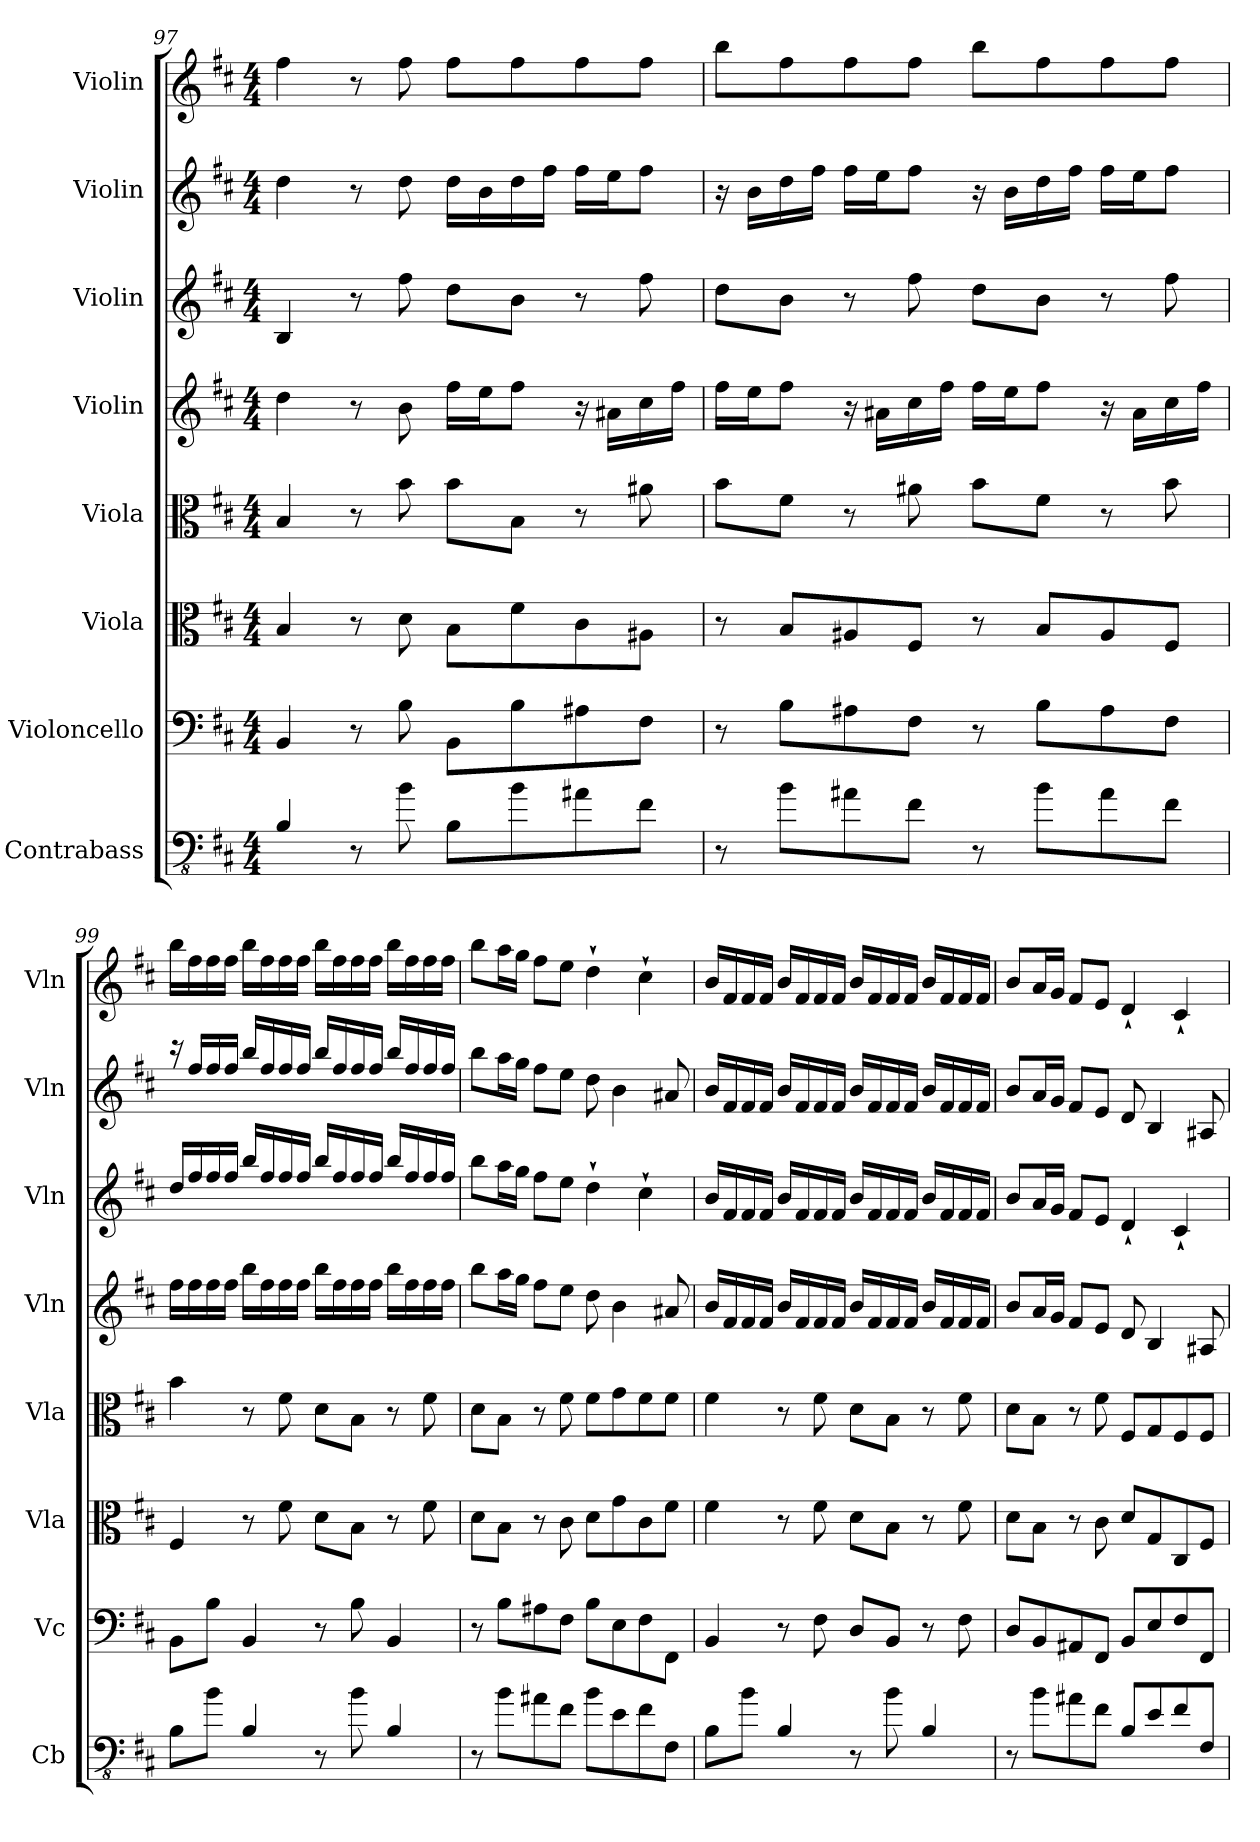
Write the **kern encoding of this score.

**kern	**kern	**kern	**kern	**kern	**kern	**kern	**kern
*part8	*part7	*part6	*part5	*part4	*part3	*part2	*part1
*staff8	*staff7	*staff6	*staff5	*staff4	*staff3	*staff2	*staff1
*I"Contrabass	*I"Violoncello	*I"Viola	*I"Viola	*I"Violin	*I"Violin	*I"Violin	*I"Violin
*I'Cb	*I'Vc	*I'Vla	*I'Vla	*I'Vln	*I'Vln	*I'Vln	*I'Vln
*clefFv4	*clefF4	*clefC3	*clefC3	*clefG2	*clefG2	*clefG2	*clefG2
*ITrd7c12	*	*	*	*	*	*	*
*k[f#c#]	*k[f#c#]	*k[f#c#]	*k[f#c#]	*k[f#c#]	*k[f#c#]	*k[f#c#]	*k[f#c#]
*M4/4	*M4/4	*M4/4	*M4/4	*M4/4	*M4/4	*M4/4	*M4/4
=97	=97	=97	=97	=97	=97	=97	=97
4BBB/	4BB/	4B/	4B/	4dd\	4B/	4dd\	4ff#\
8r	8r	8r	8r	8r	8r	8r	8r
8BB\	8B\	8d\	8b\	8b\	8ff#\	8dd\	8ff#\
8BBB\L	8BB\L	8B\L	8b\L	16ff#\LL	8dd\L	16dd\LL	8ff#\L
.	.	.	.	16ee\J	.	16b\	.
8BB\	8B\	8f#\	8B\J	8ff#\J	8b\J	16dd\	8ff#\
.	.	.	.	.	.	16ff#\JJ	.
8AA#X\	8A#X\	8c#\	8r	16r	8r	16ff#\LL	8ff#\
.	.	.	.	16a#X\LL	.	16ee\J	.
8FF#\J	8F#\J	8A#X\J	8a#X\	16cc#\	8ff#\	8ff#\J	8ff#\J
.	.	.	.	16ff#\JJ	.	.	.
!!LO:PB:g=z
=98	=98	=98	=98	=98	=98	=98	=98
8r	8r	8r	8b\L	16ff#\LL	8dd\L	16r	8bb\L
.	.	.	.	16ee\J	.	16b\LL	.
8BB\L	8B\L	8B/L	8f#\J	8ff#\J	8b\J	16dd\	8ff#\
.	.	.	.	.	.	16ff#\JJ	.
8AA#X\	8A#X\	8A#X/	8r	16r	8r	16ff#\LL	8ff#\
.	.	.	.	16a#X\LL	.	16ee\J	.
8FF#\J	8F#\J	8F#/J	8a#X\	16cc#\	8ff#\	8ff#\J	8ff#\J
.	.	.	.	16ff#\JJ	.	.	.
8r	8r	8r	8b\L	16ff#\LL	8dd\L	16r	8bb\L
.	.	.	.	16ee\J	.	16b\LL	.
8BB\L	8B\L	8B/L	8f#\J	8ff#\J	8b\J	16dd\	8ff#\
.	.	.	.	.	.	16ff#\JJ	.
8AA#\	8A#\	8A#/	8r	16r	8r	16ff#\LL	8ff#\
.	.	.	.	16a#\LL	.	16ee\J	.
8FF#\J	8F#\J	8F#/J	8b\	16cc#\	8ff#\	8ff#\J	8ff#\J
.	.	.	.	16ff#\JJ	.	.	.
=99	=99	=99	=99	=99	=99	=99	=99
8BBB\L	8BB\L	4F#/	4b\	16ff#\LL	16dd/LL	16rccc	16bb\LL
.	.	.	.	16ff#\	16ff#/	16ff#/LL	16ff#\
8BB\J	8B\J	.	.	16ff#\	16ff#/	16ff#/	16ff#\
.	.	.	.	16ff#\JJ	16ff#/JJ	16ff#/JJ	16ff#\JJ
4BBB/	4BB/	8r	8r	16bb\LL	16bb/LL	16bb/LL	16bb\LL
.	.	.	.	16ff#\	16ff#/	16ff#/	16ff#\
.	.	8f#\	8f#\	16ff#\	16ff#/	16ff#/	16ff#\
.	.	.	.	16ff#\JJ	16ff#/JJ	16ff#/JJ	16ff#\JJ
8r	8r	8d\L	8d\L	16bb\LL	16bb/LL	16bb/LL	16bb\LL
.	.	.	.	16ff#\	16ff#/	16ff#/	16ff#\
8BB\	8B\	8B\J	8B\J	16ff#\	16ff#/	16ff#/	16ff#\
.	.	.	.	16ff#\JJ	16ff#/JJ	16ff#/JJ	16ff#\JJ
4BBB/	4BB/	8r	8r	16bb\LL	16bb/LL	16bb/LL	16bb\LL
.	.	.	.	16ff#\	16ff#/	16ff#/	16ff#\
.	.	8f#\	8f#\	16ff#\	16ff#/	16ff#/	16ff#\
.	.	.	.	16ff#\JJ	16ff#/JJ	16ff#/JJ	16ff#\JJ
=100	=100	=100	=100	=100	=100	=100	=100
8r	8r	8d\L	8d\L	8bb\L	8bb\L	8bb\L	8bb\L
8BB\L	8B\L	8B\J	8B\J	16aa\L	16aa\L	16aa\L	16aa\L
.	.	.	.	16gg\JJ	16gg\JJ	16gg\JJ	16gg\JJ
8AA#X\	8A#X\	8r	8r	8ff#\L	8ff#\L	8ff#\L	8ff#\L
8FF#\J	8F#\J	8c#\	8f#\	8ee\J	8ee\J	8ee\J	8ee\J
8BB\L	8B\L	8d\L	8f#\L	8dd\	4dd`\	8dd\	4dd`\
8EE\	8E\	8g\	8g\	4b\	.	4b\	.
8FF#\	8F#\	8c#\	8f#\	.	4cc#`\	.	4cc#`\
8FFF#\J	8FF#\J	8f#\J	8f#\J	8a#X/	.	8a#X/	.
!!LO:PB:g=z
=101	=101	=101	=101	=101	=101	=101	=101
8BBB\L	4BB/	4f#\	4f#\	16b/LL	16b/LL	16b/LL	16b/LL
.	.	.	.	16f#/	16f#/	16f#/	16f#/
8BB\J	.	.	.	16f#/	16f#/	16f#/	16f#/
.	.	.	.	16f#/JJ	16f#/JJ	16f#/JJ	16f#/JJ
4BBB/	8r	8r	8r	16b/LL	16b/LL	16b/LL	16b/LL
.	.	.	.	16f#/	16f#/	16f#/	16f#/
.	8F#\	8f#\	8f#\	16f#/	16f#/	16f#/	16f#/
.	.	.	.	16f#/JJ	16f#/JJ	16f#/JJ	16f#/JJ
8r	8D/L	8d\L	8d\L	16b/LL	16b/LL	16b/LL	16b/LL
.	.	.	.	16f#/	16f#/	16f#/	16f#/
8BB\	8BB/J	8B\J	8B\J	16f#/	16f#/	16f#/	16f#/
.	.	.	.	16f#/JJ	16f#/JJ	16f#/JJ	16f#/JJ
4BBB/	8r	8r	8r	16b/LL	16b/LL	16b/LL	16b/LL
.	.	.	.	16f#/	16f#/	16f#/	16f#/
.	8F#\	8f#\	8f#\	16f#/	16f#/	16f#/	16f#/
.	.	.	.	16f#/JJ	16f#/JJ	16f#/JJ	16f#/JJ
=102	=102	=102	=102	=102	=102	=102	=102
8r	8D/L	8d\L	8d\L	8b/L	8b/L	8b/L	8b/L
8BB\L	8BB/	8B\J	8B\J	16a/L	16a/L	16a/L	16a/L
.	.	.	.	16g/JJ	16g/JJ	16g/JJ	16g/JJ
8AA#X\	8AA#X/	8r	8r	8f#/L	8f#/L	8f#/L	8f#/L
8FF#\J	8FF#/J	8c#\	8f#\	8e/J	8e/J	8e/J	8e/J
8BBB/L	8BB/L	8d/L	8F#/L	8d/	4d`/	8d/	4d`/
8EE/	8E/	8G/	8G/	4B/	.	4B/	.
8FF#/	8F#/	8C#/	8F#/	.	4c#`/	.	4c#`/
8FFF#/J	8FF#/J	8F#/J	8F#/J	8A#X/	.	8A#X/	.
=	=	=	=	=	=	=	=
*-	*-	*-	*-	*-	*-	*-	*-
